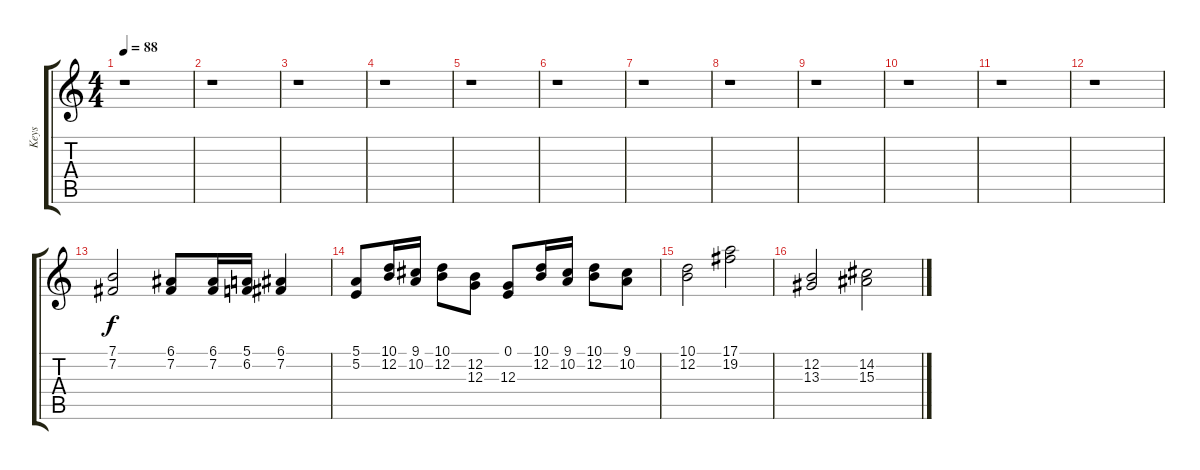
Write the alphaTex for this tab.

\track ("Keys" "Keys") {instrument brasssection}
\staff {score tabs}
\tuning (E4 B3 G3 D3 A2 E2) {hide}
\ts (4 4)
\tempo 88
\clef g2
\ks c
r.1{dy f} |
r.1 |
r.1 |
r.1 |
r.1 |
r.1 |
r.1 |
r.1 |
r.1 |
r.1 |
r.1 |
r.1 |
(7.1 7.2).2 (6.1 7.2).8 (6.1 7.2).16 (5.1 6.2).16 (6.1 7.2).4 |
(5.1 5.2).8 (10.1 12.2).16 (9.1 10.2).16 (10.1 12.2).8 (12.2 12.3).8 (0.1 12.3).8 (10.1 12.2).16 (9.1 10.2).16 (10.1 12.2).8 (9.1 10.2).8 |
(10.1 12.2).2 (17.1 19.2).2 |
(12.2 13.3).2 (14.2 15.3).2
